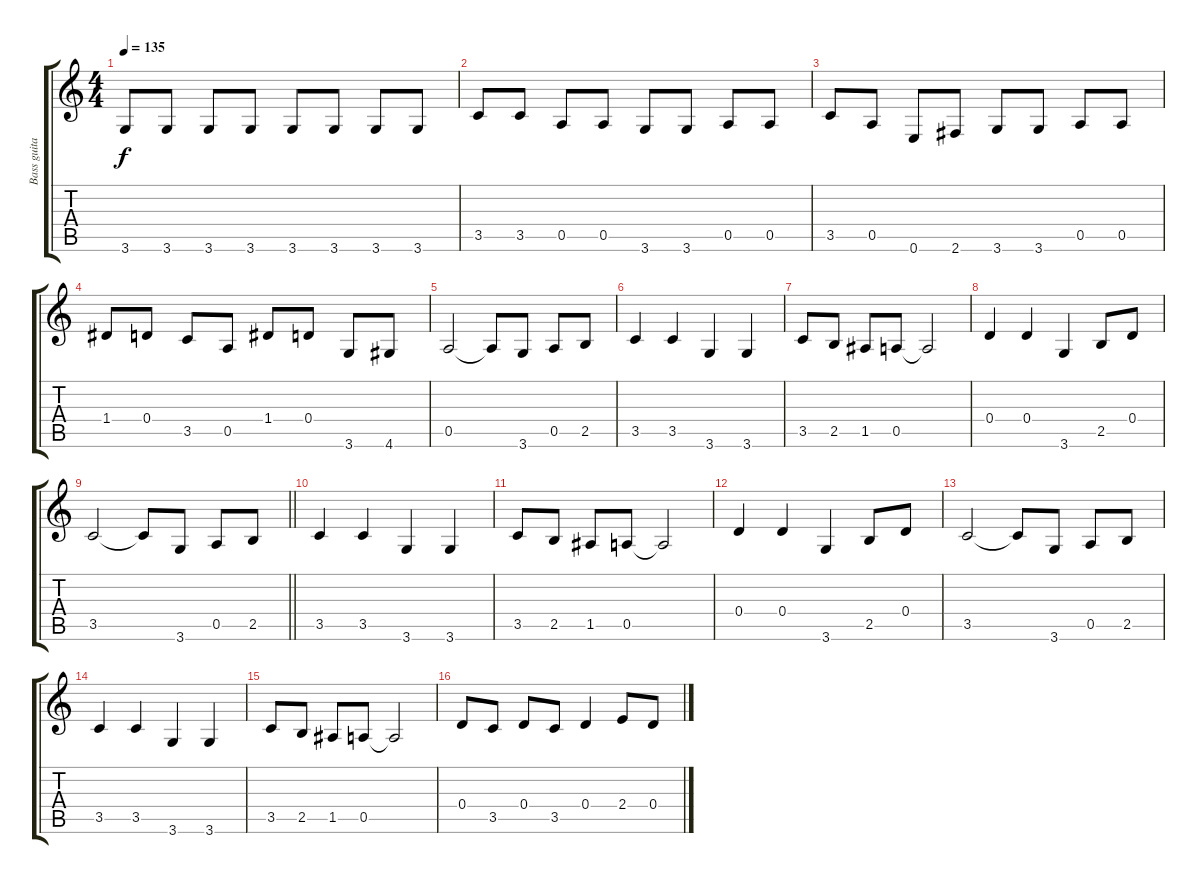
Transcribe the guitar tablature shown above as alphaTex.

\track ("Bass guitar" "Bass guita") {instrument electricbasspick}
\staff {score tabs}
\tuning (E4 B3 G3 D3 A2 E2) {hide}
\ts (4 4)
\tempo 135
\clef g2
\ks c
3.6.8{dy f} 3.6.8 3.6.8 3.6.8 3.6.8 3.6.8 3.6.8 3.6.8 |
3.5.8 3.5.8 0.5.8 0.5.8 3.6.8 3.6.8 0.5.8 0.5.8 |
3.5.8 0.5.8 0.6.8 2.6.8 3.6.8 3.6.8 0.5.8 0.5.8 |
1.4.8 0.4.8 3.5.8 0.5.8 1.4.8 0.4.8 3.6.8 4.6.8 |
0.5.2 0.5{t}.8 3.6.8 0.5.8 2.5.8 |
3.5.4 3.5.4 3.6.4 3.6.4 |
3.5.8 2.5.8 1.5.8 0.5.8 0.5{t}.2 |
0.4.4 0.4.4 3.6.4 2.5.8 0.4.8 |
\barLineRight lightlight
3.5.2 3.5{t}.8 3.6.8 0.5.8 2.5.8 |
3.5.4 3.5.4 3.6.4 3.6.4 |
3.5.8 2.5.8 1.5.8 0.5.8 0.5{t}.2 |
0.4.4 0.4.4 3.6.4 2.5.8 0.4.8 |
3.5.2 3.5{t}.8 3.6.8 0.5.8 2.5.8 |
3.5.4 3.5.4 3.6.4 3.6.4 |
3.5.8 2.5.8 1.5.8 0.5.8 0.5{t}.2 |
0.4.8 3.5.8 0.4.8 3.5.8 0.4.4 2.4.8 0.4.8
